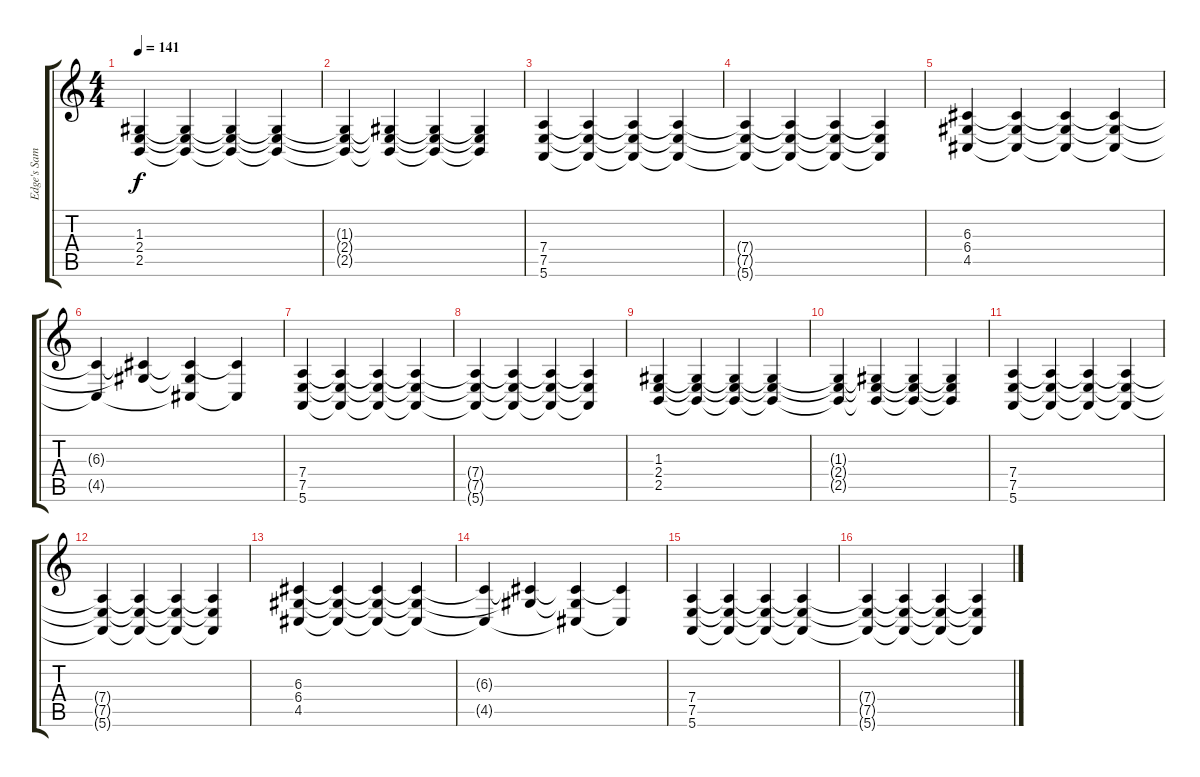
\track ("Edge's Sampler I" "Edge's Sam") {instrument stringensemble1}
\staff {score tabs}
\tuning (E4 B3 G3 D3 A2 E2) {hide}
\ts (4 4)
\tempo 141
\clef g2
\ks c
(1.3 2.4 2.5).4{dy f} (1.3{t} 2.4{t} 2.5{t}).4 (1.3{t} 2.4{t} 2.5{t}).4 (1.3{t} 2.4{t} 2.5{t}).4 |
(1.3{t} 2.4{t} 2.5{t}).4 (1.3{t} 2.4{t} 2.5{t}).4 (1.3{t} 2.4{t} 2.5{t}).4 (1.3{t} 2.4{t} 2.5{t}).4 |
(7.4 7.5 5.6).4 (7.4{t} 7.5{t} 5.6{t}).4 (7.4{t} 7.5{t} 5.6{t}).4 (7.4{t} 7.5{t} 5.6{t}).4 |
(7.4{t} 7.5{t} 5.6{t}).4 (7.4{t} 7.5{t} 5.6{t}).4 (7.4{t} 7.5{t} 5.6{t}).4 (7.4{t} 7.5{t} 5.6{t}).4 |
(6.3 6.4 4.5).4 (6.3{t} 6.4{t} 4.5{t}).4 (6.3{t} 6.4{t} 4.5{t}).4 (6.3{t} 6.4{t} 4.5{t}).4 |
(6.3{t} 4.5{t}).4 (6.3{t} 6.4{t}).4 (6.3{t} 6.4{t} 4.5{t}).4 (6.3{t} 4.5{t}).4 |
(7.4 7.5 5.6).4 (7.4{t} 7.5{t} 5.6{t}).4 (7.4{t} 7.5{t} 5.6{t}).4 (7.4{t} 7.5{t} 5.6{t}).4 |
(7.4{t} 7.5{t} 5.6{t}).4 (7.4{t} 7.5{t} 5.6{t}).4 (7.4{t} 7.5{t} 5.6{t}).4 (7.4{t} 7.5{t} 5.6{t}).4 |
(1.3 2.4 2.5).4 (1.3{t} 2.4{t} 2.5{t}).4 (1.3{t} 2.4{t} 2.5{t}).4 (1.3{t} 2.4{t} 2.5{t}).4 |
(1.3{t} 2.4{t} 2.5{t}).4 (1.3{t} 2.4{t} 2.5{t}).4 (1.3{t} 2.4{t} 2.5{t}).4 (1.3{t} 2.4{t} 2.5{t}).4 |
(7.4 7.5 5.6).4 (7.4{t} 7.5{t} 5.6{t}).4 (7.4{t} 7.5{t} 5.6{t}).4 (7.4{t} 7.5{t} 5.6{t}).4 |
(7.4{t} 7.5{t} 5.6{t}).4 (7.4{t} 7.5{t} 5.6{t}).4 (7.4{t} 7.5{t} 5.6{t}).4 (7.4{t} 7.5{t} 5.6{t}).4 |
(6.3 6.4 4.5).4 (6.3{t} 6.4{t} 4.5{t}).4 (6.3{t} 6.4{t} 4.5{t}).4 (6.3{t} 6.4{t} 4.5{t}).4 |
(6.3{t} 4.5{t}).4 (6.3{t} 6.4{t}).4 (6.3{t} 6.4{t} 4.5{t}).4 (6.3{t} 4.5{t}).4 |
(7.4 7.5 5.6).4 (7.4{t} 7.5{t} 5.6{t}).4 (7.4{t} 7.5{t} 5.6{t}).4 (7.4{t} 7.5{t} 5.6{t}).4 |
(7.4{t} 7.5{t} 5.6{t}).4 (7.4{t} 7.5{t} 5.6{t}).4 (7.4{t} 7.5{t} 5.6{t}).4 (7.4{t} 7.5{t} 5.6{t}).4
